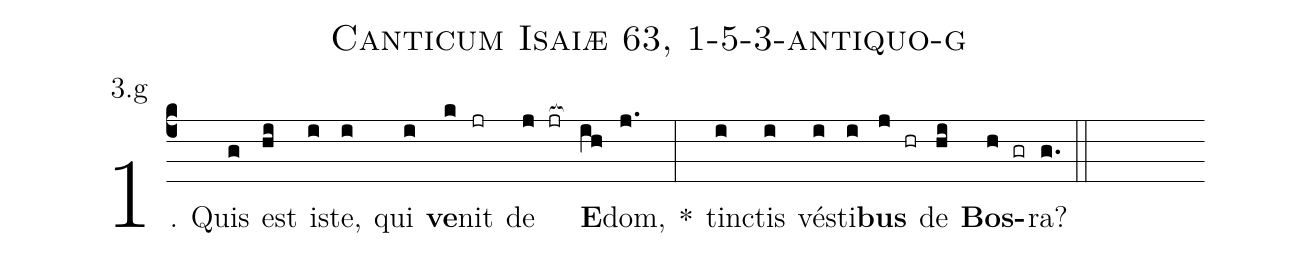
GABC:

name: Canticum Isaiæ 63, 1-5-3-antiquo-g;
annotation: 3.g;
%%
(c4)1. Quis(g) est(hi) is(i)te,(i) qui(i) <b>ve</b>(k)nit(jr) de(j jr[ocb:1{]) <b>E</b>(ih[ocb:0}])dom,(j.) *(:) tinc(i)tis(i) vés(i)ti(i)<b>bus</b>(j hr) de(hi) <b>Bos</b>(h gr)ra?(g.) (::)
